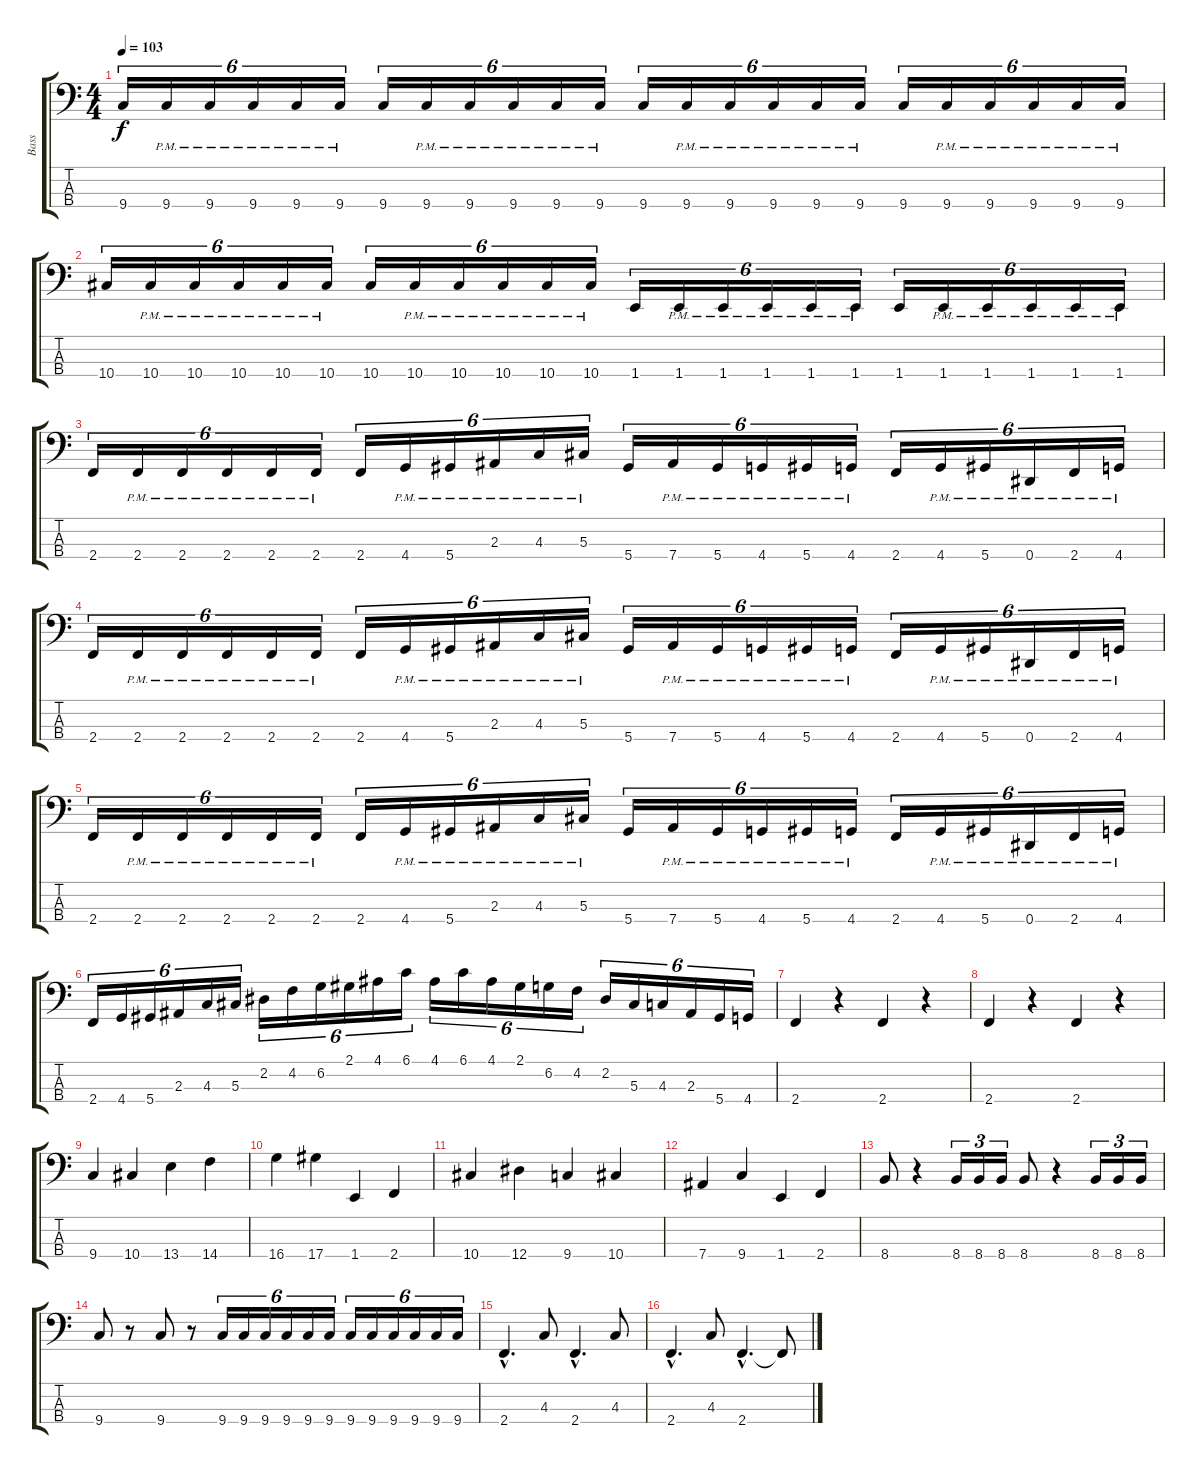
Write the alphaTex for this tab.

\track ("Bass" "Bass") {instrument electricbassfinger}
\staff {score tabs}
\tuning (Gb2 Db2 Ab1 Eb1) {hide}
\ts (4 4)
\tempo 103
\clef f4
\ks c
9.4.16{tu (6 4) dy f} 9.4{pm}.16{tu (6 4)} 9.4{pm}.16{tu (6 4)} 9.4{pm}.16{tu (6 4)} 9.4{pm}.16{tu (6 4)} 9.4{pm}.16{tu (6 4)} 9.4.16{tu (6 4)} 9.4{pm}.16{tu (6 4)} 9.4{pm}.16{tu (6 4)} 9.4{pm}.16{tu (6 4)} 9.4{pm}.16{tu (6 4)} 9.4{pm}.16{tu (6 4)} 9.4.16{tu (6 4)} 9.4{pm}.16{tu (6 4)} 9.4{pm}.16{tu (6 4)} 9.4{pm}.16{tu (6 4)} 9.4{pm}.16{tu (6 4)} 9.4{pm}.16{tu (6 4)} 9.4.16{tu (6 4)} 9.4{pm}.16{tu (6 4)} 9.4{pm}.16{tu (6 4)} 9.4{pm}.16{tu (6 4)} 9.4{pm}.16{tu (6 4)} 9.4{pm}.16{tu (6 4)} |
10.4.16{tu (6 4)} 10.4{pm}.16{tu (6 4)} 10.4{pm}.16{tu (6 4)} 10.4{pm}.16{tu (6 4)} 10.4{pm}.16{tu (6 4)} 10.4{pm}.16{tu (6 4)} 10.4.16{tu (6 4)} 10.4{pm}.16{tu (6 4)} 10.4{pm}.16{tu (6 4)} 10.4{pm}.16{tu (6 4)} 10.4{pm}.16{tu (6 4)} 10.4{pm}.16{tu (6 4)} 1.4.16{tu (6 4)} 1.4{pm}.16{tu (6 4)} 1.4{pm}.16{tu (6 4)} 1.4{pm}.16{tu (6 4)} 1.4{pm}.16{tu (6 4)} 1.4{pm}.16{tu (6 4)} 1.4.16{tu (6 4)} 1.4{pm}.16{tu (6 4)} 1.4{pm}.16{tu (6 4)} 1.4{pm}.16{tu (6 4)} 1.4{pm}.16{tu (6 4)} 1.4{pm}.16{tu (6 4)} |
2.4.16{tu (6 4)} 2.4{pm}.16{tu (6 4)} 2.4{pm}.16{tu (6 4)} 2.4{pm}.16{tu (6 4)} 2.4{pm}.16{tu (6 4)} 2.4{pm}.16{tu (6 4)} 2.4.16{tu (6 4)} 4.4{pm}.16{tu (6 4)} 5.4{pm}.16{tu (6 4)} 2.3{pm}.16{tu (6 4)} 4.3{pm}.16{tu (6 4)} 5.3{pm}.16{tu (6 4)} 5.4.16{tu (6 4)} 7.4{pm}.16{tu (6 4)} 5.4{pm}.16{tu (6 4)} 4.4{pm}.16{tu (6 4)} 5.4{pm}.16{tu (6 4)} 4.4{pm}.16{tu (6 4)} 2.4.16{tu (6 4)} 4.4{pm}.16{tu (6 4)} 5.4{pm}.16{tu (6 4)} 0.4{pm}.16{tu (6 4)} 2.4{pm}.16{tu (6 4)} 4.4{pm}.16{tu (6 4)} |
2.4.16{tu (6 4)} 2.4{pm}.16{tu (6 4)} 2.4{pm}.16{tu (6 4)} 2.4{pm}.16{tu (6 4)} 2.4{pm}.16{tu (6 4)} 2.4{pm}.16{tu (6 4)} 2.4.16{tu (6 4)} 4.4{pm}.16{tu (6 4)} 5.4{pm}.16{tu (6 4)} 2.3{pm}.16{tu (6 4)} 4.3{pm}.16{tu (6 4)} 5.3{pm}.16{tu (6 4)} 5.4.16{tu (6 4)} 7.4{pm}.16{tu (6 4)} 5.4{pm}.16{tu (6 4)} 4.4{pm}.16{tu (6 4)} 5.4{pm}.16{tu (6 4)} 4.4{pm}.16{tu (6 4)} 2.4.16{tu (6 4)} 4.4{pm}.16{tu (6 4)} 5.4{pm}.16{tu (6 4)} 0.4{pm}.16{tu (6 4)} 2.4{pm}.16{tu (6 4)} 4.4{pm}.16{tu (6 4)} |
2.4.16{tu (6 4)} 2.4{pm}.16{tu (6 4)} 2.4{pm}.16{tu (6 4)} 2.4{pm}.16{tu (6 4)} 2.4{pm}.16{tu (6 4)} 2.4{pm}.16{tu (6 4)} 2.4.16{tu (6 4)} 4.4{pm}.16{tu (6 4)} 5.4{pm}.16{tu (6 4)} 2.3{pm}.16{tu (6 4)} 4.3{pm}.16{tu (6 4)} 5.3{pm}.16{tu (6 4)} 5.4.16{tu (6 4)} 7.4{pm}.16{tu (6 4)} 5.4{pm}.16{tu (6 4)} 4.4{pm}.16{tu (6 4)} 5.4{pm}.16{tu (6 4)} 4.4{pm}.16{tu (6 4)} 2.4.16{tu (6 4)} 4.4{pm}.16{tu (6 4)} 5.4{pm}.16{tu (6 4)} 0.4{pm}.16{tu (6 4)} 2.4{pm}.16{tu (6 4)} 4.4{pm}.16{tu (6 4)} |
2.4.16{tu (6 4)} 4.4.16{tu (6 4)} 5.4.16{tu (6 4)} 2.3.16{tu (6 4)} 4.3.16{tu (6 4)} 5.3.16{tu (6 4)} 2.2.16{tu (6 4)} 4.2.16{tu (6 4)} 6.2.16{tu (6 4)} 2.1.16{tu (6 4)} 4.1.16{tu (6 4)} 6.1.16{tu (6 4)} 4.1.16{tu (6 4)} 6.1.16{tu (6 4)} 4.1.16{tu (6 4)} 2.1.16{tu (6 4)} 6.2.16{tu (6 4)} 4.2.16{tu (6 4)} 2.2.16{tu (6 4)} 5.3.16{tu (6 4)} 4.3.16{tu (6 4)} 2.3.16{tu (6 4)} 5.4.16{tu (6 4)} 4.4.16{tu (6 4)} |
2.4.4 r.4 2.4.4 r.4 |
2.4.4 r.4 2.4.4 r.4 |
9.4.4 10.4.4 13.4.4 14.4.4 |
16.4.4 17.4.4 1.4.4 2.4.4 |
10.4.4 12.4.4 9.4.4 10.4.4 |
7.4.4 9.4.4 1.4.4 2.4.4 |
8.4.8 r.4 8.4.16{tu (3 2)} 8.4.16{tu (3 2)} 8.4.16{tu (3 2)} 8.4.8 r.4 8.4.16{tu (3 2)} 8.4.16{tu (3 2)} 8.4.16{tu (3 2)} |
9.4.8 r.8 9.4.8 r.8 9.4.16{tu (6 4)} 9.4.16{tu (6 4)} 9.4.16{tu (6 4)} 9.4.16{tu (6 4)} 9.4.16{tu (6 4)} 9.4.16{tu (6 4)} 9.4.16{tu (6 4)} 9.4.16{tu (6 4)} 9.4.16{tu (6 4)} 9.4.16{tu (6 4)} 9.4.16{tu (6 4)} 9.4.16{tu (6 4)} |
2.4{hac}.4{d} 4.3.8 2.4{hac}.4{d} 4.3.8 |
2.4{hac}.4{d} 4.3.8 2.4{hac}.4{d} 2.4{t}.8
